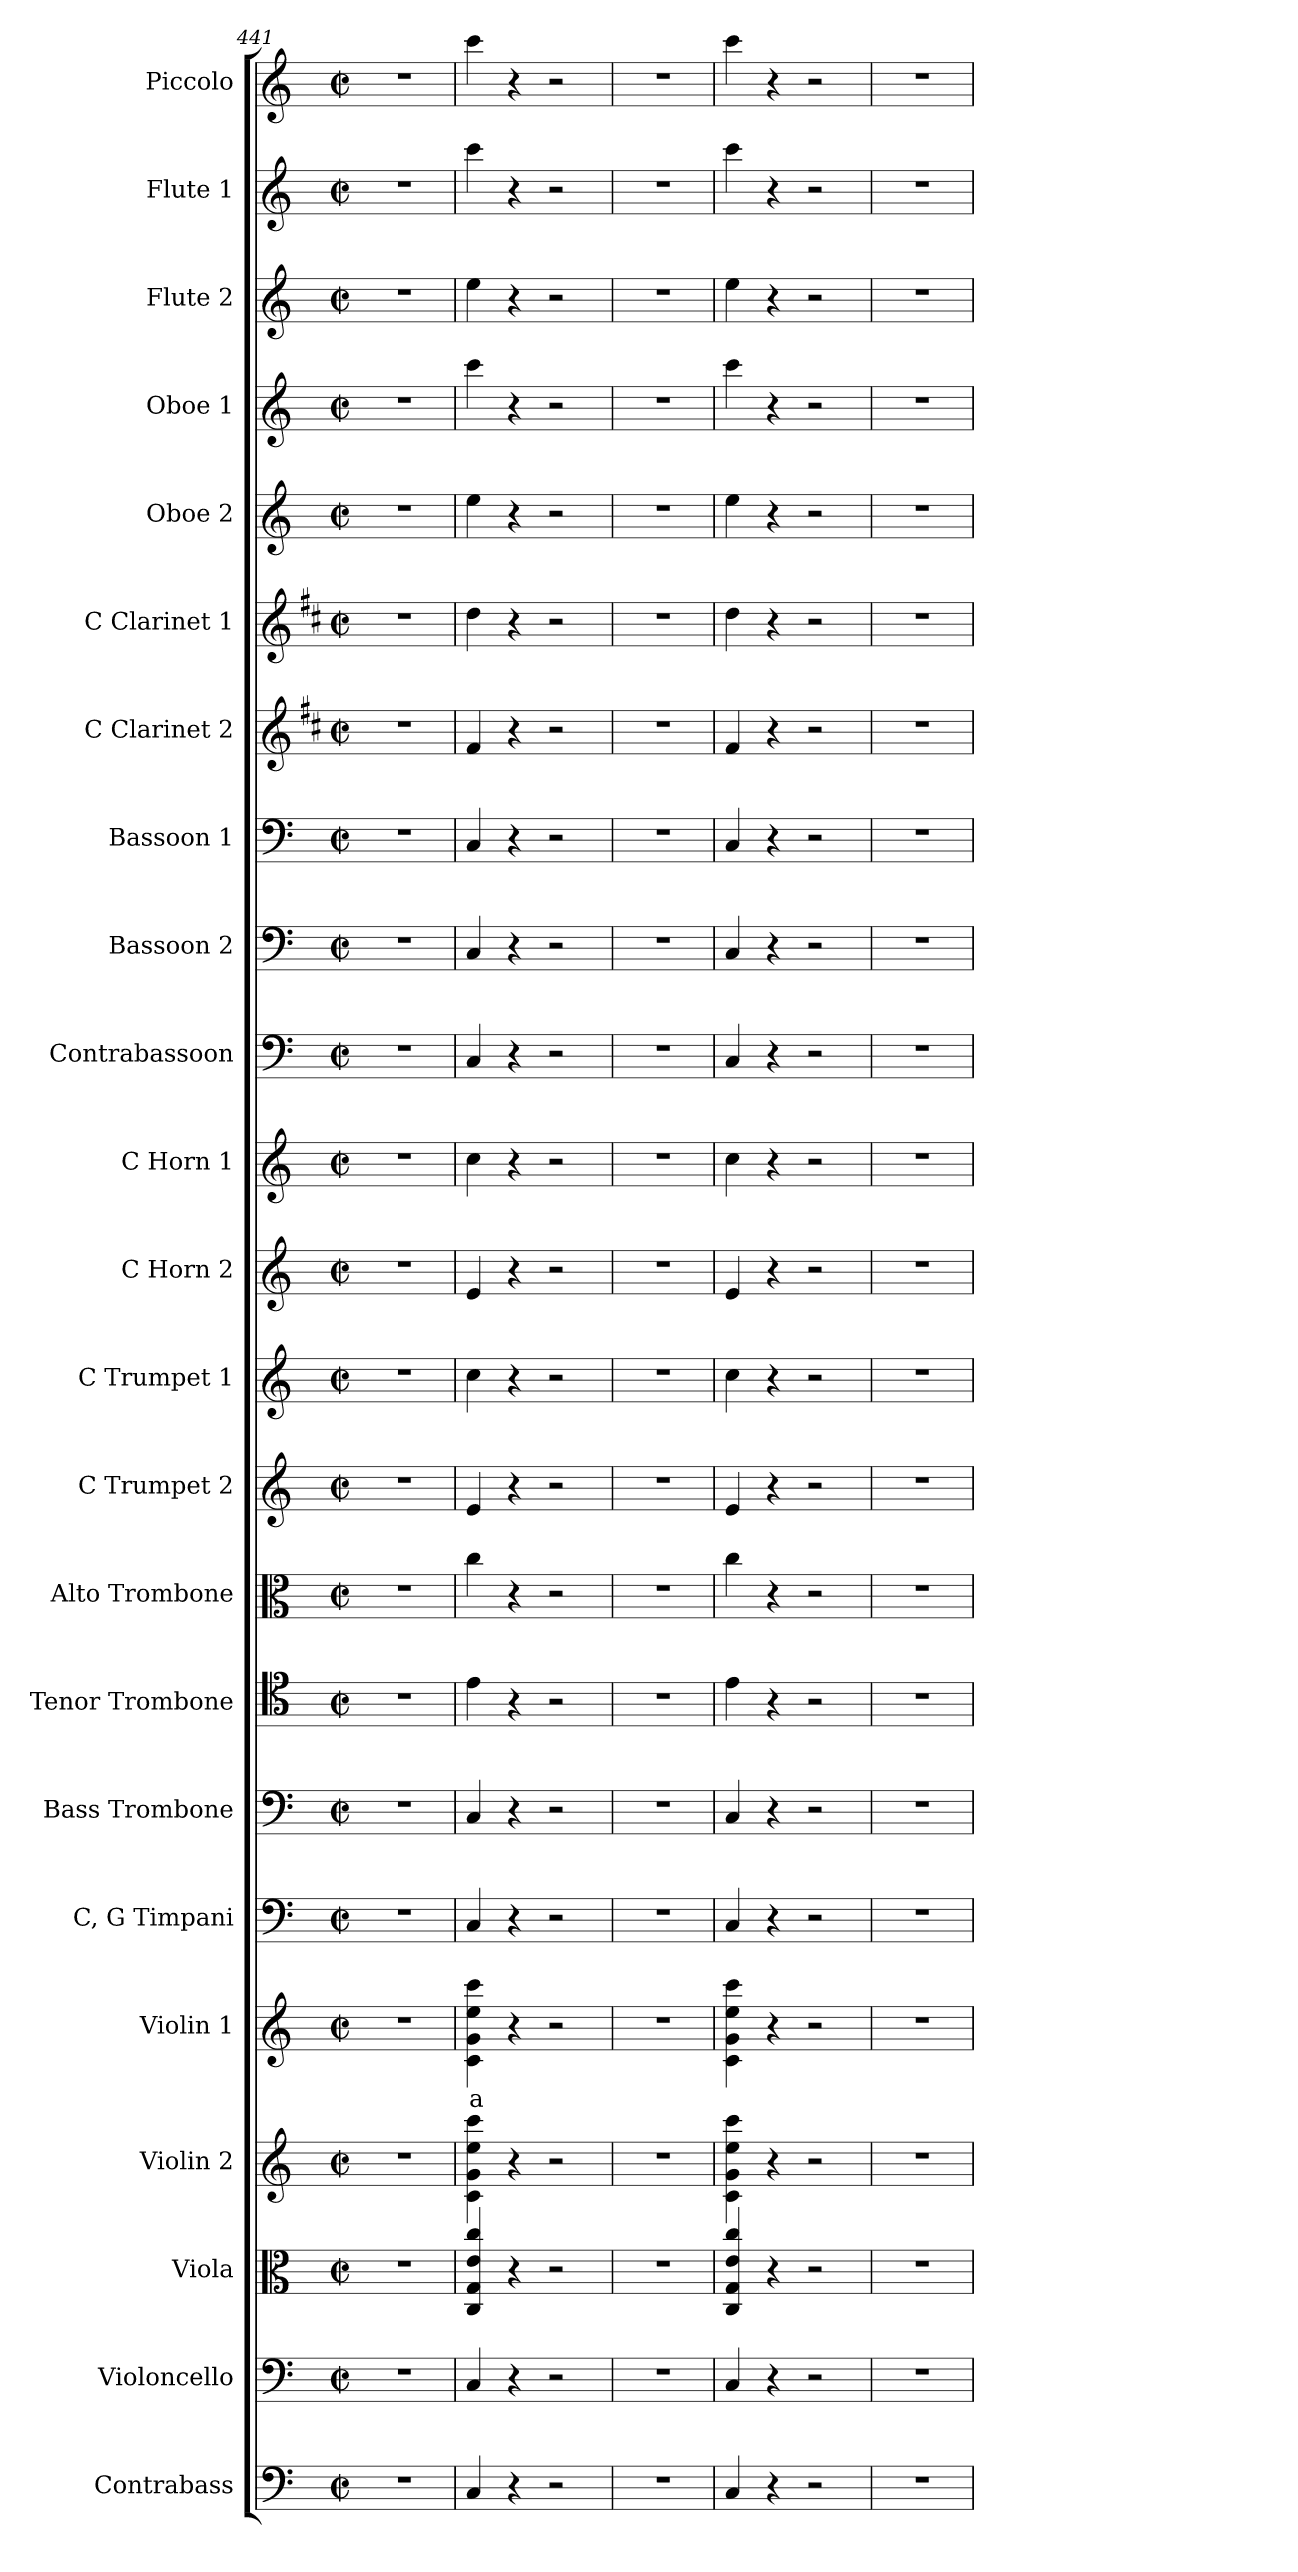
**kern	**kern	**kern	**kern	**kern	**text	**kern	**kern	**kern	**kern	**kern	**kern	**kern	**kern	**kern	**kern	**kern	**kern	**kern	**kern	**kern	**kern	**kern	**kern
*part23	*part22	*part21	*part20	*part19	*part19	*part18	*part17	*part16	*part15	*part14	*part13	*part12	*part11	*part10	*part9	*part8	*part7	*part6	*part5	*part4	*part3	*part2	*part1
*staff23	*staff22	*staff21	*staff20	*staff19	*staff19	*staff18	*staff17	*staff16	*staff15	*staff14	*staff13	*staff12	*staff11	*staff10	*staff9	*staff8	*staff7	*staff6	*staff5	*staff4	*staff3	*staff2	*staff1
*I"Contrabass	*I"Violoncello	*I"Viola	*I"Violin 2	*I"Violin 1	*	*I"C, G Timpani	*I"Bass Trombone	*I"Tenor Trombone	*I"Alto Trombone	*I"C Trumpet 2	*I"C Trumpet 1	*I"C Horn 2	*I"C Horn 1	*I"Contrabassoon	*I"Bassoon 2	*I"Bassoon 1	*I"C Clarinet 2	*I"C Clarinet 1	*I"Oboe 2	*I"Oboe 1	*I"Flute 2	*I"Flute 1	*I"Piccolo
*I'Cb	*I'Vc	*I'Vla	*I'Vln 2	*I'Vln 1	*	*I'Timp	*I'B Trb	*I'T Trb	*I'A Trb	*I'Tpt 2	*I'Tpt 1	*I'Hn 2	*I'Hn 1	*I'C Bsn	*I'Bsn 2	*I'Bsn 1	*I'Cl 2	*I'Cl 1	*I'Ob 2	*I'Ob 1	*I'Fl 2	*I'Fl 1	*I'Picc
*clefF4	*clefF4	*clefC3	*clefG2	*clefG2	*	*clefF4	*clefF4	*clefC4	*clefC3	*clefG2	*clefG2	*clefG2	*clefG2	*clefF4	*clefF4	*clefF4	*clefG2	*clefG2	*clefG2	*clefG2	*clefG2	*clefG2	*clefG2
*ITrd7c12	*	*	*	*	*	*	*	*	*	*	*	*ITrd7c12	*ITrd7c12	*ITrd7c12	*	*	*ITrd1c2	*ITrd1c2	*	*	*	*	*ITrd-7c-12
*k[]	*k[]	*k[]	*k[]	*k[]	*	*k[]	*k[]	*k[]	*k[]	*k[]	*k[]	*k[]	*k[]	*k[]	*k[]	*k[]	*k[]	*k[]	*k[]	*k[]	*k[]	*k[]	*k[]
*M2/2	*M2/2	*M2/2	*M2/2	*M2/2	*	*M2/2	*M2/2	*M2/2	*M2/2	*M2/2	*M2/2	*M2/2	*M2/2	*M2/2	*M2/2	*M2/2	*M2/2	*M2/2	*M2/2	*M2/2	*M2/2	*M2/2	*M2/2
*met(c|)	*met(c|)	*met(c|)	*met(c|)	*met(c|)	*	*met(c|)	*met(c|)	*met(c|)	*met(c|)	*met(c|)	*met(c|)	*met(c|)	*met(c|)	*met(c|)	*met(c|)	*met(c|)	*met(c|)	*met(c|)	*met(c|)	*met(c|)	*met(c|)	*met(c|)	*met(c|)
=441	=441	=441	=441	=441	=441	=441	=441	=441	=441	=441	=441	=441	=441	=441	=441	=441	=441	=441	=441	=441	=441	=441	=441
1r	1r	1r	1r	1r	.	1r	1r	1r	1r	1r	1r	1r	1r	1r	1r	1r	1r	1r	1r	1r	1r	1r	1r
=442	=442	=442	=442	=442	=442	=442	=442	=442	=442	=442	=442	=442	=442	=442	=442	=442	=442	=442	=442	=442	=442	=442	=442
!	!	!	!	!	!LO:LY:b:color=#FF0000	!	!	!	!	!	!	!	!	!	!	!	!	!	!	!	!	!	!
4CC/	4C/	4C/ 4G/ 4e/ 4cc/	4c\ 4g\ 4ee\ 4ccc\	4c\ 4g\ 4ee\ 4ccc\	a	4C/	4C/	4e\	4cc\	4e/	4cc\	4E/	4c\	4CC/	4C/	4C/	4e/	4cc\	4ee\	4ccc\	4ee\	4ccc\	4cccc\
4r	4r	4r	4r	4r	.	4r	4r	4r	4r	4r	4r	4r	4r	4r	4r	4r	4r	4r	4r	4r	4r	4r	4r
2r	2r	2r	2r	2r	.	2r	2r	2r	2r	2r	2r	2r	2r	2r	2r	2r	2r	2r	2r	2r	2r	2r	2r
=443	=443	=443	=443	=443	=443	=443	=443	=443	=443	=443	=443	=443	=443	=443	=443	=443	=443	=443	=443	=443	=443	=443	=443
1r	1r	1r	1r	1r	.	1r	1r	1r	1r	1r	1r	1r	1r	1r	1r	1r	1r	1r	1r	1r	1r	1r	1r
=444	=444	=444	=444	=444	=444	=444	=444	=444	=444	=444	=444	=444	=444	=444	=444	=444	=444	=444	=444	=444	=444	=444	=444
4CC/	4C/	4C/ 4G/ 4e/ 4cc/	4c\ 4g\ 4ee\ 4ccc\	4c\ 4g\ 4ee\ 4ccc\	.	4C/	4C/	4e\	4cc\	4e/	4cc\	4E/	4c\	4CC/	4C/	4C/	4e/	4cc\	4ee\	4ccc\	4ee\	4ccc\	4cccc\
4r	4r	4r	4r	4r	.	4r	4r	4r	4r	4r	4r	4r	4r	4r	4r	4r	4r	4r	4r	4r	4r	4r	4r
2r	2r	2r	2r	2r	.	2r	2r	2r	2r	2r	2r	2r	2r	2r	2r	2r	2r	2r	2r	2r	2r	2r	2r
=445	=445	=445	=445	=445	=445	=445	=445	=445	=445	=445	=445	=445	=445	=445	=445	=445	=445	=445	=445	=445	=445	=445	=445
1r	1r	1r	1r	1r	.	1r	1r	1r	1r	1r	1r	1r	1r	1r	1r	1r	1r	1r	1r	1r	1r	1r	1r
=	=	=	=	=	=	=	=	=	=	=	=	=	=	=	=	=	=	=	=	=	=	=	=
*-	*-	*-	*-	*-	*-	*-	*-	*-	*-	*-	*-	*-	*-	*-	*-	*-	*-	*-	*-	*-	*-	*-	*-
